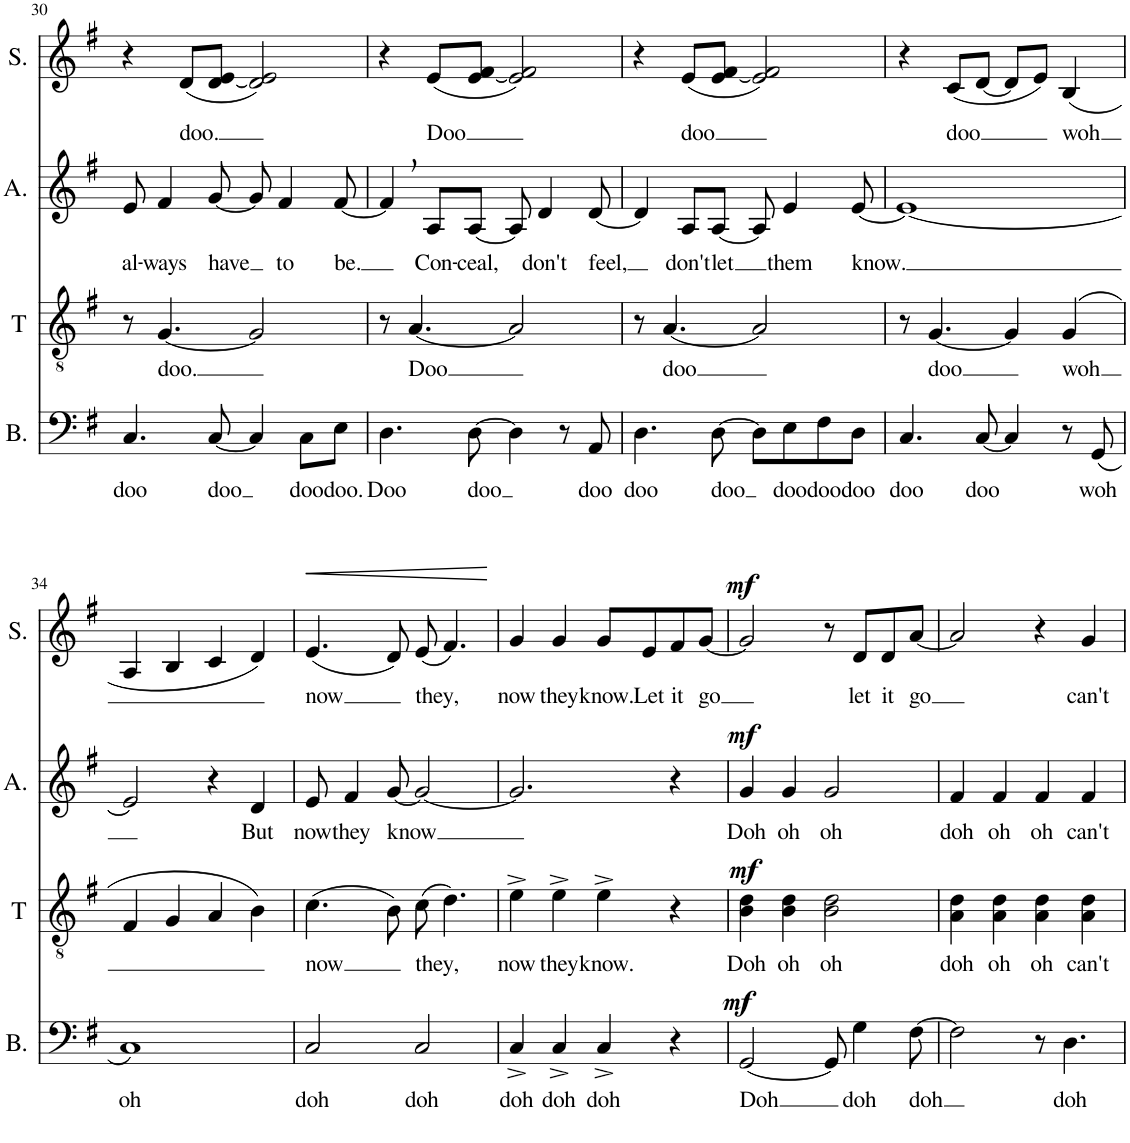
**kern	**text	**dynam	**kern	**text	**dynam	**kern	**text	**dynam	**kern	**text	**dynam
*part4	*part4	*part4	*part3	*part3	*part3	*part2	*part2	*part2	*part1	*part1	*part1
*staff4	*staff4	*staff4	*staff3	*staff3	*staff3	*staff2	*staff2	*staff2	*staff1	*staff1	*staff1
*I"Bass	*	*	*I"Tenor	*	*	*I"Alto	*	*	*I"Sopran	*	*
*I'B.	*	*	*I'T	*	*	*I'A.	*	*	*I'S.	*	*
!!LO:PB:g=z
*clefF4	*	*	*clefGv2	*	*	*clefG2	*	*	*clefG2	*	*
*k[f#]	*	*	*k[f#]	*	*	*k[f#]	*	*	*k[f#]	*	*
*M4/4	*	*	*M4/4	*	*	*M4/4	*	*	*M4/4	*	*
=30	=30	=30	=30	=30	=30	=30	=30	=30	=30	=30	=30
!	!LO:LY:b	!	!	!	!	!	!LO:LY:b	!	!	!	!
4.C/	doo	.	8r	.	.	8e/	al-	.	4r	.	.
!	!	!	!	!LO:LY:b	!	!	!LO:LY:b	!	!	!	!
.	.	.	[4.G/	doo.	.	4f#/	-ways	.	.	.	.
!	!	!	!	!	!	!	!	!	!	!LO:LY:b	!
.	.	.	.	.	.	.	.	.	(8d/L	doo.	.
!	!LO:LY:b	!	!	!	!	!	!LO:LY:b	!	!	!	!
[8C/	doo	.	.	.	.	[8g/	have	.	[8d/ 8e/J	.	.
4C/]	.	.	2G/]	.	.	8g/]	.	.	2d/] 2e/)	.	.
!	!	!	!	!	!	!	!LO:LY:b	!	!	!	!
.	.	.	.	.	.	4f#/	to	.	.	.	.
!	!LO:LY:b	!	!	!	!	!	!	!	!	!	!
8C\L	doo	.	.	.	.	.	.	.	.	.	.
!	!LO:LY:b	!	!	!	!	!	!LO:LY:b	!	!	!	!
8E\J	doo.	.	.	.	.	[8f#/	be.	.	.	.	.
=31	=31	=31	=31	=31	=31	=31	=31	=31	=31	=31	=31
!	!LO:LY:b	!	!	!	!	!	!	!	!	!	!
4.D\	Doo	.	8r	.	.	4f#,/]	.	.	4r	.	.
!	!	!	!	!LO:LY:b	!	!	!	!	!	!	!
.	.	.	[4.A/	Doo	.	.	.	.	.	.	.
!	!	!	!	!	!	!	!LO:LY:b	!	!	!LO:LY:b	!
.	.	.	.	.	.	8A/L	Con-	.	(8e/L	Doo	.
!	!LO:LY:b	!	!	!	!	!	!LO:LY:b	!	!	!	!
[8D\	doo	.	.	.	.	[8A/J	-ceal,	.	[8e/ 8f#/J	.	.
4D\]	.	.	2A/]	.	.	8A/]	.	.	2e/] 2f#/)	.	.
!	!	!	!	!	!	!	!LO:LY:b	!	!	!	!
.	.	.	.	.	.	4d/	don't	.	.	.	.
8r	.	.	.	.	.	.	.	.	.	.	.
!	!LO:LY:b	!	!	!	!	!	!LO:LY:b	!	!	!	!
8AA/	doo	.	.	.	.	[8d/	feel,	.	.	.	.
=32	=32	=32	=32	=32	=32	=32	=32	=32	=32	=32	=32
!	!LO:LY:b	!	!	!	!	!	!	!	!	!	!
4.D\	doo	.	8r	.	.	4d/]	.	.	4r	.	.
!	!	!	!	!LO:LY:b	!	!	!	!	!	!	!
.	.	.	[4.A/	doo	.	.	.	.	.	.	.
!	!	!	!	!	!	!	!LO:LY:b	!	!	!LO:LY:b	!
.	.	.	.	.	.	8A/L	don't	.	(8e/L	doo	.
!	!LO:LY:b	!	!	!	!	!	!LO:LY:b	!	!	!	!
[8D\	doo	.	.	.	.	[8A/J	let	.	[8e/ 8f#/J	.	.
8D\L]	.	.	2A/]	.	.	8A/]	.	.	2e/] 2f#/)	.	.
!	!LO:LY:b	!	!	!	!	!	!LO:LY:b	!	!	!	!
8E\	doo	.	.	.	.	4e/	them	.	.	.	.
!	!LO:LY:b	!	!	!	!	!	!	!	!	!	!
8F#\	doo	.	.	.	.	.	.	.	.	.	.
!	!LO:LY:b	!	!	!	!	!	!LO:LY:b	!	!	!	!
8D\J	doo	.	.	.	.	[8e/	know.	.	.	.	.
=33	=33	=33	=33	=33	=33	=33	=33	=33	=33	=33	=33
!	!LO:LY:b	!	!	!	!	!	!	!	!	!	!
4.C/	doo	.	8r	.	.	1e_	.	.	4r	.	.
!	!	!	!	!LO:LY:b	!	!	!	!	!	!	!
.	.	.	[4.G/	doo	.	.	.	.	.	.	.
!	!	!	!	!	!	!	!	!	!	!LO:LY:b	!
.	.	.	.	.	.	.	.	.	(8c/L	doo	.
!	!LO:LY:b	!	!	!	!	!	!	!	!	!	!
[8C/	doo	.	.	.	.	.	.	.	[8d/J	.	.
4C/]	.	.	4G/]	.	.	.	.	.	8d/L]	.	.
.	.	.	.	.	.	.	.	.	8e/J)	.	.
!	!	!	!	!LO:LY:b	!	!	!	!	!	!LO:LY:b	!
8r	.	.	(4G/	woh	.	.	.	.	(4B/	woh	.
!	!LO:LY:b	!	!	!	!	!	!	!	!	!	!
(8GG/	woh	.	.	.	.	.	.	.	.	.	.
!!LO:LB:g=z
=34	=34	=34	=34	=34	=34	=34	=34	=34	=34	=34	=34
!	!LO:LY:b	!	!	!	!	!	!	!	!	!	!
1C)	oh	.	4F#/	.	.	2e/]	.	.	4A/	.	.
.	.	.	4G/	.	.	.	.	.	4B/	.	.
.	.	.	4A/	.	.	4r	.	.	4c/	.	.
!	!	!	!	!	!	!	!LO:LY:b	!	!	!	!
.	.	.	4B\)	.	.	4d/	But	.	4d/)	.	.
=35	=35	=35	=35	=35	=35	=35	=35	=35	=35	=35	=35
!	!LO:LY:b	!	!	!LO:LY:b	!	!	!LO:LY:b	!	!	!LO:LY:b	!LO:HP:b
2C/	doh	.	(4.c\	now	.	8e/	now	.	(4.e/	now	<
!	!	!	!	!	!	!	!LO:LY:b	!	!	!	!
.	.	.	.	.	.	4f#/	they	.	.	.	.
!	!	!	!	!	!	!	!LO:LY:b	!	!	!	!
.	.	.	8B\)	.	.	[8g/	know	.	8d/)	.	.
!	!LO:LY:b	!	!	!LO:LY:b	!	!	!	!	!	!LO:LY:b	!
2C/	doh	.	(8c\	they,	.	2g/_	.	.	(8e/	they,	.
.	.	.	4.d\)	.	.	.	.	.	4.f#/)	.	.
.	.	.	.	.	.	.	.	.	.	.	[
=36	=36	=36	=36	=36	=36	=36	=36	=36	=36	=36	=36
!	!LO:LY:b	!	!	!LO:LY:b	!	!	!	!	!	!LO:LY:b	!
4C^/	doh	.	4e^\	now	.	2.g/]	.	.	4g/	now	.
!	!LO:LY:b	!	!	!LO:LY:b	!	!	!	!	!	!LO:LY:b	!
4C^/	doh	.	4e^\	they	.	.	.	.	4g/	they	.
!	!LO:LY:b	!	!	!LO:LY:b	!	!	!	!	!	!LO:LY:b	!
4C^/	doh	.	4e^\	know.	.	.	.	.	8g/L	know.	.
!	!	!	!	!	!	!	!	!	!	!LO:LY:b	!
.	.	.	.	.	.	.	.	.	8e/	Let	.
!	!	!	!	!	!	!	!	!	!	!LO:LY:b	!
4r	.	.	4r	.	.	4r	.	.	8f#/	it	.
!	!	!	!	!	!	!	!	!	!	!LO:LY:b	!
.	.	.	.	.	.	.	.	.	[8g/J	go	.
=37	=37	=37	=37	=37	=37	=37	=37	=37	=37	=37	=37
!	!LO:LY:b	!LO:DY:a	!	!LO:LY:b	!LO:DY:a	!	!LO:LY:b	!LO:DY:a	!	!	!LO:DY:a
[2GG/	Doh	mf	4B\ 4d\	Doh	mf	4g/	Doh	mf	2g/]	.	mf
!	!	!	!	!LO:LY:b	!	!	!LO:LY:b	!	!	!	!
.	.	.	4B\ 4d\	oh	.	4g/	oh	.	.	.	.
!	!	!	!	!LO:LY:b	!	!	!LO:LY:b	!	!	!	!
8GG/]	.	.	2B\ 2d\	oh	.	2g/	oh	.	8r	.	.
!	!LO:LY:b	!	!	!	!	!	!	!	!	!LO:LY:b	!
4G\	doh	.	.	.	.	.	.	.	8d/L	let	.
!	!	!	!	!	!	!	!	!	!	!LO:LY:b	!
.	.	.	.	.	.	.	.	.	8d/	it	.
!	!LO:LY:b	!	!	!	!	!	!	!	!	!LO:LY:b	!
[8F#\	doh	.	.	.	.	.	.	.	[8a/J	go	.
=38	=38	=38	=38	=38	=38	=38	=38	=38	=38	=38	=38
!	!	!	!	!LO:LY:b	!	!	!LO:LY:b	!	!	!	!
2F#\]	.	.	4A\ 4d\	doh	.	4f#/	doh	.	2a/]	.	.
!	!	!	!	!LO:LY:b	!	!	!LO:LY:b	!	!	!	!
.	.	.	4A\ 4d\	oh	.	4f#/	oh	.	.	.	.
!	!	!	!	!LO:LY:b	!	!	!LO:LY:b	!	!	!	!
8r	.	.	4A\ 4d\	oh	.	4f#/	oh	.	4r	.	.
!	!LO:LY:b	!	!	!	!	!	!	!	!	!	!
4.D\	doh	.	.	.	.	.	.	.	.	.	.
!	!	!	!	!LO:LY:b	!	!	!LO:LY:b	!	!	!LO:LY:b	!
.	.	.	4A\ 4d\	can't	.	4f#/	can't	.	4g/	can't	.
=	=	=	=	=	=	=	=	=	=	=	=
*-	*-	*-	*-	*-	*-	*-	*-	*-	*-	*-	*-
